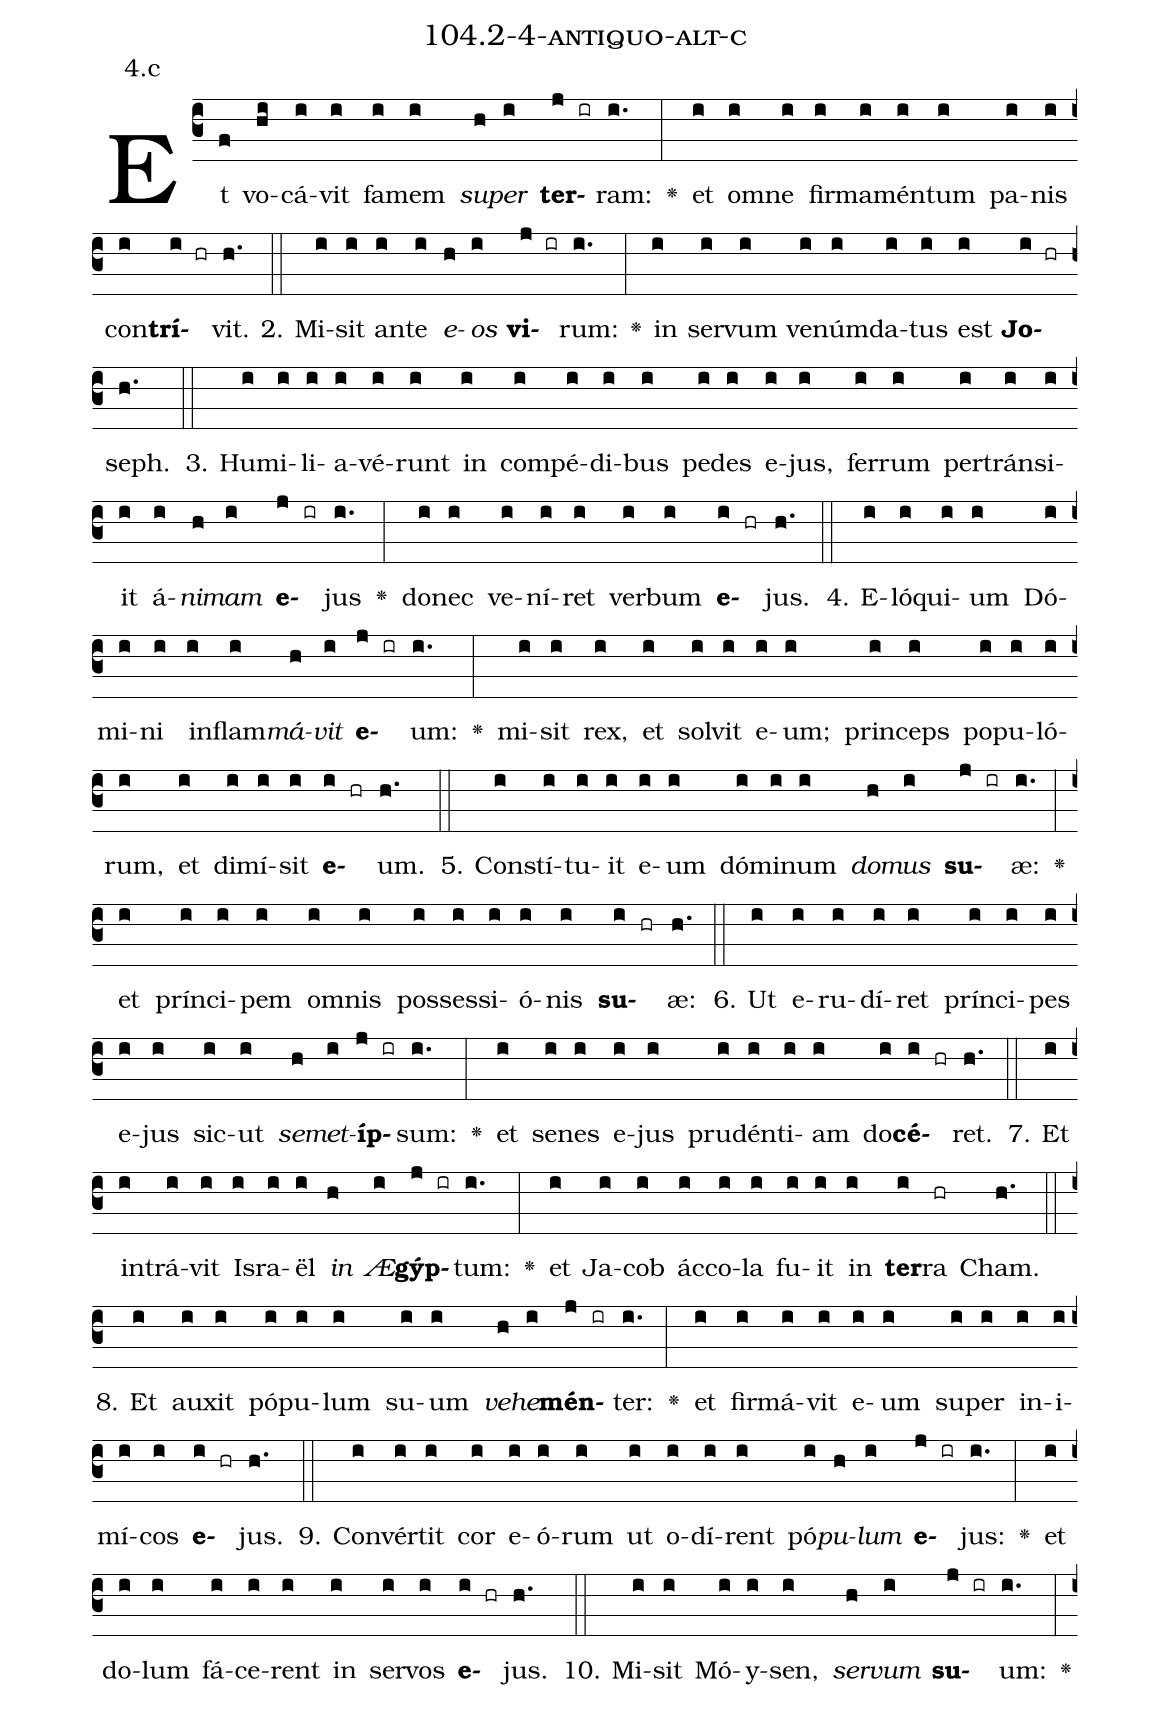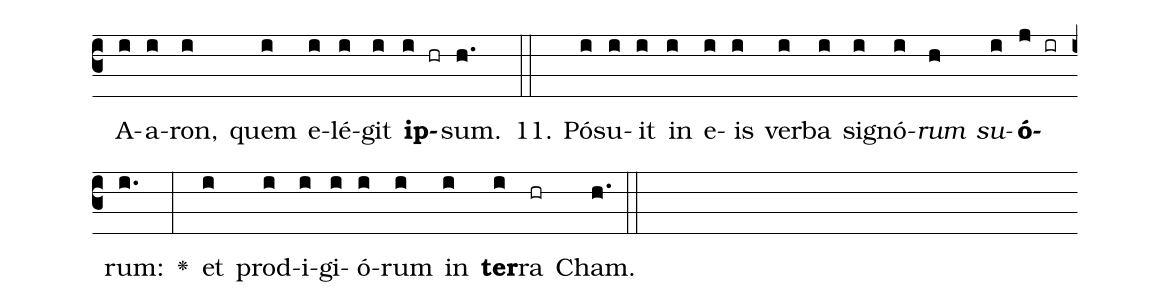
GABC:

name: 104.2-4-antiquo-alt-c;
annotation: 4.c;
%%
(c3)Et(f) vo(hi)cá(i)vit(i) fa(i)mem(i) <i>su</i>(h)<i>per</i>(i) <b>ter</b>(j ir)ram:(i.) <v>\greheightstar</v>(:) et(i) om(i)ne(i) fir(i)ma(i)mén(i)tum(i) pa(i)nis(i) con(i)<b>trí</b>(i hr)vit.(h.) (::)
2. Mi(i)sit(i) an(i)te(i) <i>e</i>(h)<i>os</i>(i) <b>vi</b>(j ir)rum:(i.) <v>\greheightstar</v>(:) in(i) ser(i)vum(i) ve(i)núm(i)da(i)tus(i) est(i) <b>Jo</b>(i hr)seph.(h.) (::)
3. Hu(i)mi(i)li(i)a(i)vé(i)runt(i) in(i) com(i)pé(i)di(i)bus(i) pe(i)des(i) e(i)jus,(i) fer(i)rum(i) per(i)tráns(i)i(i)it(i) á(i)<i>ni</i>(h)<i>mam</i>(i) <b>e</b>(j ir)jus(i.) <v>\greheightstar</v>(:) do(i)nec(i) ve(i)ní(i)ret(i) ver(i)bum(i) <b>e</b>(i hr)jus.(h.) (::)
4. E(i)ló(i)qui(i)um(i) Dó(i)mi(i)ni(i) in(i)flam(i)<i>má</i>(h)<i>vit</i>(i) <b>e</b>(j ir)um:(i.) <v>\greheightstar</v>(:) mi(i)sit(i) rex,(i) et(i) sol(i)vit(i) e(i)um;(i) prin(i)ceps(i) po(i)pu(i)ló(i)rum,(i) et(i) di(i)mí(i)sit(i) <b>e</b>(i hr)um.(h.) (::)
5. Con(i)stí(i)tu(i)it(i) e(i)um(i) dó(i)mi(i)num(i) <i>do</i>(h)<i>mus</i>(i) <b>su</b>(j ir)æ:(i.) <v>\greheightstar</v>(:) et(i) prín(i)ci(i)pem(i) om(i)nis(i) pos(i)ses(i)si(i)ó(i)nis(i) <b>su</b>(i hr)æ:(h.) (::)
6. Ut(i) e(i)ru(i)dí(i)ret(i) prín(i)ci(i)pes(i) e(i)jus(i) sic(i)ut(i) <i>se</i>(h)<i>met</i>(i)<b>íp</b>(j ir)sum:(i.) <v>\greheightstar</v>(:) et(i) se(i)nes(i) e(i)jus(i) pru(i)dén(i)ti(i)am(i) do(i)<b>cé</b>(i hr)ret.(h.) (::)
7. Et(i) in(i)trá(i)vit(i) Is(i)ra(i)ël(i) <i>in</i>(h) <i>Æ</i>(i)<b>gýp</b>(j ir)tum:(i.) <v>\greheightstar</v>(:) et(i) Ja(i)cob(i) ác(i)co(i)la(i) fu(i)it(i) in(i) <b>ter</b>(i)ra(hr) Cham.(h.) (::)
8. Et(i) au(i)xit(i) pó(i)pu(i)lum(i) su(i)um(i) <i>ve</i>(h)<i>he</i>(i)<b>mén</b>(j ir)ter:(i.) <v>\greheightstar</v>(:) et(i) fir(i)má(i)vit(i) e(i)um(i) su(i)per(i) in(i)i(i)mí(i)cos(i) <b>e</b>(i hr)jus.(h.) (::)
9. Con(i)vér(i)tit(i) cor(i) e(i)ó(i)rum(i) ut(i) o(i)dí(i)rent(i) pó(i)<i>pu</i>(h)<i>lum</i>(i) <b>e</b>(j ir)jus:(i.) <v>\greheightstar</v>(:) et(i) do(i)lum(i) fá(i)ce(i)rent(i) in(i) ser(i)vos(i) <b>e</b>(i hr)jus.(h.) (::)
10. Mi(i)sit(i) Mó(i)y(i)sen,(i) <i>ser</i>(h)<i>vum</i>(i) <b>su</b>(j ir)um:(i.) <v>\greheightstar</v>(:) A(i)a(i)ron,(i) quem(i) e(i)lé(i)git(i) <b>ip</b>(i hr)sum.(h.) (::)
11. Pó(i)su(i)it(i) in(i) e(i)is(i) ver(i)ba(i) si(i)gnó(i)<i>rum</i>(h) <i>su</i>(i)<b>ó</b>(j ir)rum:(i.) <v>\greheightstar</v>(:) et(i) prod(i)i(i)gi(i)ó(i)rum(i) in(i) <b>ter</b>(i)ra(hr) Cham.(h.) (::)
